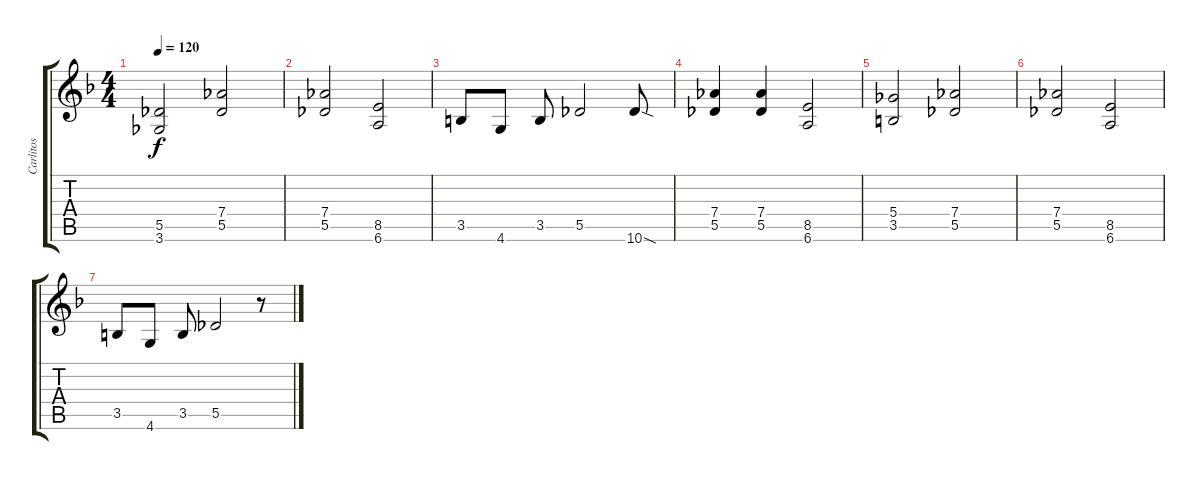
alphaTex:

\track ("Carlitos" "Carlitos") {instrument distortionguitar}
\staff {score tabs}
\tuning (Eb4 Bb3 Gb3 Db3 Ab2 Eb2) {hide}
\ts (4 4)
\tempo 120
\clef g2
\ks dminor
(5.5 3.6).2{dy f} (7.4 5.5).2 |
(7.4 5.5).2 (8.5 6.6).2 |
3.5.8 4.6.8 3.5.8 5.5.2 10.6{sod}.8 |
(7.4 5.5).4 (7.4 5.5).4 (8.5 6.6).2 |
(5.4 3.5).2 (7.4 5.5).2 |
(7.4 5.5).2 (8.5 6.6).2 |
3.5.8 4.6.8 3.5.8 5.5.2 r.8
